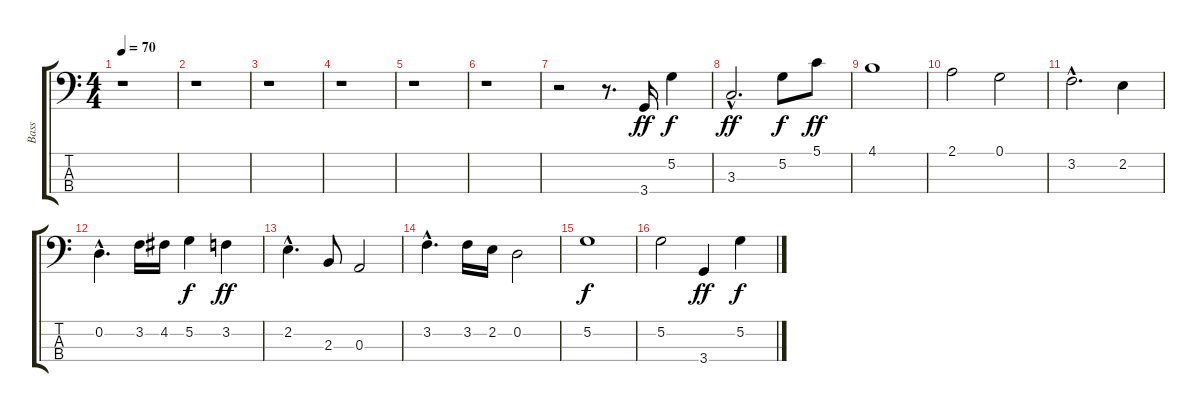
\track ("Bass" "Bass") {instrument electricbassfinger}
\staff {score tabs}
\tuning (G2 D2 A1 E1) {hide}
\ts (4 4)
\tempo 70
\clef f4
\ks c
r.1{dy ff} |
r.1 |
r.1 |
r.1 |
r.1 |
r.1 |
r.2 r.8{d} 3.4.16 5.2.4{dy f} |
3.3{hac}.2{d dy ff} 5.2.8{dy f} 5.1.8{dy ff} |
4.1.1 |
2.1.2 0.1.2 |
3.2{hac}.2{d} 2.2.4 |
0.2{hac}.4{d} 3.2.16 4.2.16 5.2.4{dy f} 3.2.4{dy ff} |
2.2{hac}.4{d} 2.3.8 0.3.2 |
3.2{hac}.4{d} 3.2.16 2.2.16 0.2.2 |
5.2.1{dy f} |
5.2.2 3.4.4{dy ff} 5.2.4{dy f}
